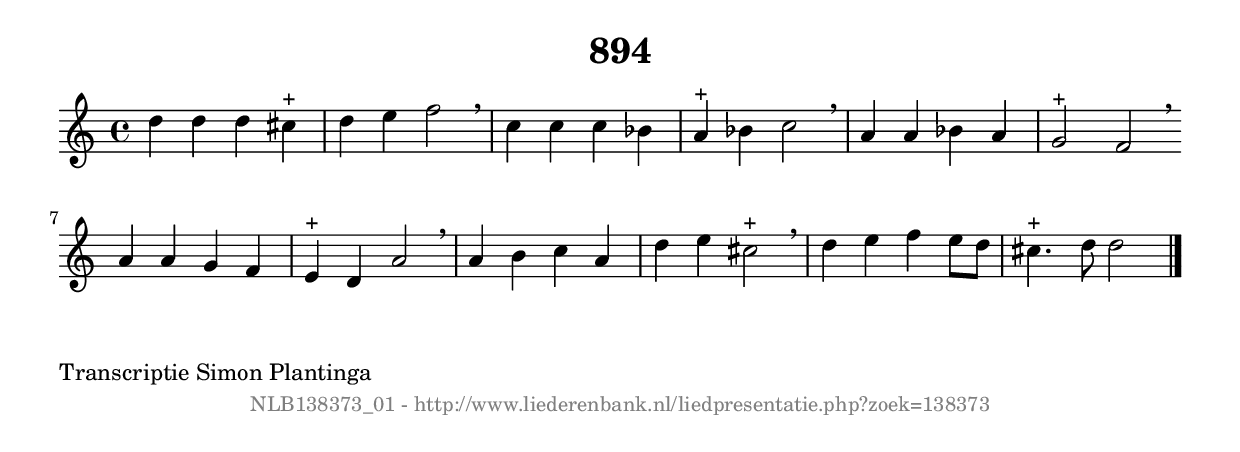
%
% produced by wce2krn 1.64 (7 June 2014)
%
\version"2.16"
#(append! paper-alist '(("long" . (cons (* 210 mm) (* 2000 mm)))))
#(set-default-paper-size "long")
sb = {\breathe}
mBreak = {\breathe }
bBreak = {\breathe }
x = {\once\override NoteHead #'style = #'cross }
gl=\glissando
itime={\override Staff.TimeSignature #'stencil = ##f }
ficta = {\once\set suggestAccidentals = ##t}
fine = {\once\override Score.RehearsalMark #'self-alignment-X = #1 \mark \markup {\italic{Fine}}}
dc = {\once\override Score.RehearsalMark #'self-alignment-X = #1 \mark \markup {\italic{D.C.}}}
dcf = {\once\override Score.RehearsalMark #'self-alignment-X = #1 \mark \markup {\italic{D.C. al Fine}}}
dcc = {\once\override Score.RehearsalMark #'self-alignment-X = #1 \mark \markup {\italic{D.C. al Coda}}}
ds = {\once\override Score.RehearsalMark #'self-alignment-X = #1 \mark \markup {\italic{D.S.}}}
dsf = {\once\override Score.RehearsalMark #'self-alignment-X = #1 \mark \markup {\italic{D.S. al Fine}}}
dsc = {\once\override Score.RehearsalMark #'self-alignment-X = #1 \mark \markup {\italic{D.S. al Coda}}}
pv = {\set Score.repeatCommands = #'((volta "1"))}
sv = {\set Score.repeatCommands = #'((volta "2"))}
tv = {\set Score.repeatCommands = #'((volta "3"))}
qv = {\set Score.repeatCommands = #'((volta "4"))}
xv = {\set Score.repeatCommands = #'((volta #f))}
\header{ tagline = ""
title = "894"
}
\score {{
\key d \dorian
\relative g'
{
\set melismaBusyProperties = #'()
\time 4/4
\tempo 4=120
\override Score.MetronomeMark #'transparent = ##t
\override Score.RehearsalMark #'break-visibility = #(vector #t #t #f)
d'4 d4 d4 cis4^"+" | d4 e4 f2 \sb | c4 c4 c4 bes4 | a4^"+" bes4 c2 \sb | a4 a4 bes4 a4 | g2^"+" f2 \bar ":|:" \bBreak
a4 a4 g4 f4 | e4^"+" d4 a'2 \sb | a4 b4 c4 a4 | d4 e4 cis2^"+" \sb | d4 e4 f4 e8 d8 | cis4.^"+" d8 d2 \bar "|."
 }}
 \midi { }
 \layout {
            indent = 0.0\cm
}
}
\markup { \wordwrap-string #" 
Transcriptie Simon Plantinga
"}
\markup { \vspace #0 } \markup { \with-color #grey \fill-line { \center-column { \smaller "NLB138373_01 - http://www.liederenbank.nl/liedpresentatie.php?zoek=138373" } } }
